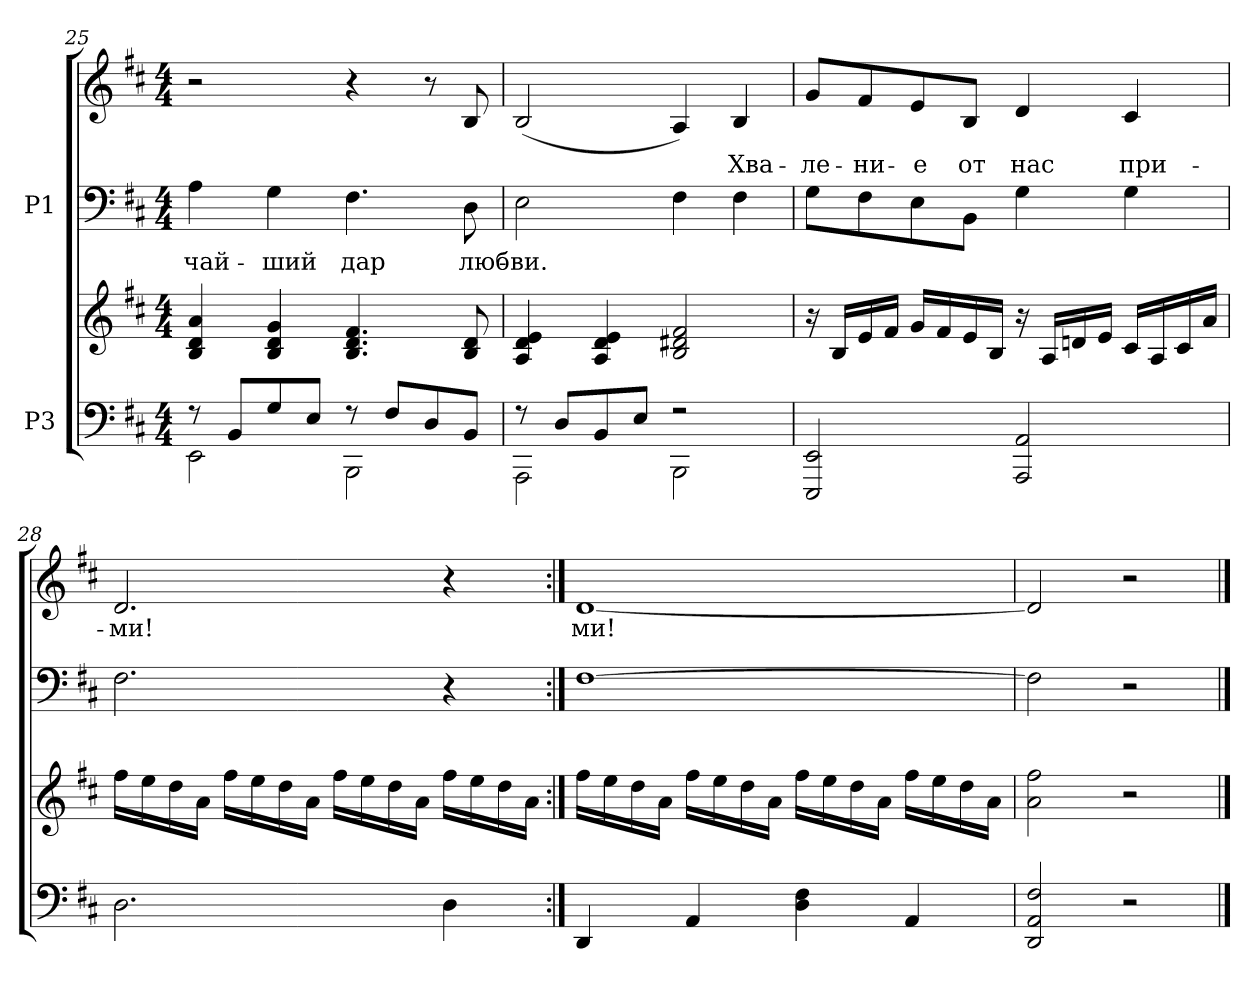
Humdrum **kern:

**kern	**kern	**kern	**text	**kern	**text
*part2	*part2	*part1	*part1	*part1	*part1
*staff4	*staff3	*staff2	*staff2	*staff1	*staff1
*I"P3	*	*I"P1	*	*	*
!!LO:LB:g=z
*clefF4	*clefG2	*clefF4	*	*clefG2	*
*k[f#c#]	*k[f#c#]	*k[f#c#]	*	*k[f#c#]	*
*D:	*D:	*D:	*	*D:	*
*M4/4	*M4/4	*M4/4	*	*M4/4	*
=25	=25	=25	=25	=25	=25
*^	*	*	*	*	*
!	!	!	!	!LO:LY:a:color=#000000	!	!
8r	2EEi\	4Bi/ 4di 4ai	4Ai\	-чай-	2r	.
8BBi/L	.	.	.	.	.	.
!	!	!	!	!LO:LY:a:color=#000000	!	!
8Gi/	.	4Bi/ 4di 4gi	4Gi\	-ший	.	.
8Ei/J	.	.	.	.	.	.
!	!	!	!	!LO:LY:a:color=#000000	!	!
8r	2BBBi\	4.Bi/ 4.di 4.f#i	4.F#i\	дар	4r	.
8F#i/L	.	.	.	.	.	.
8Di/	.	.	.	.	8r	.
!	!	!	!	!LO:LY:a:color=#000000	!	!
8BBi/J	.	8Bi/ 8di	8Di\	люб-	8Bi/	.
=26	=26	=26	=26	=26	=26	=26
!	!	!	!	!LO:LY:a:color=#000000	!	!
8r	2AAAi\	4Ai/ 4di 4ei	2Ei\	-ви.	(2Bi/	.
8Di/L	.	.	.	.	.	.
8BBi/	.	4Ai/ 4di 4ei	.	.	.	.
8Ei/J	.	.	.	.	.	.
2r	2BBBi\	2Bi/ 2d#Xi 2f#i	4F#i\	.	4Ai/)	.
!	!	!	!	!	!	!LO:LY:b:color=#000000
.	.	.	4F#i\	.	4Bi/	Хва-
*v	*v	*	*	*	*	*
=27	=27	=27	=27	=27	=27
!	!	!	!	!	!LO:LY:b:color=#000000
2EEEi/ 2EEi	16r	8Gi\L	.	8gi/L	-ле-
.	16Bi/LL	.	.	.	.
!	!	!	!	!	!LO:LY:b:color=#000000
.	16ei/	8F#i\	.	8f#i/	-ни-
.	16f#i/JJ	.	.	.	.
!	!	!	!	!	!LO:LY:b:color=#000000
.	16gi/LL	8Ei\	.	8ei/	-е
.	16f#i/	.	.	.	.
!	!	!	!	!	!LO:LY:b:color=#000000
.	16ei/	8BBi\J	.	8Bi/J	от
.	16Bi/JJ	.	.	.	.
!	!	!	!	!	!LO:LY:b:color=#000000
2AAAi/ 2AAi	16r	4Gi\	.	4di/	нас
.	16Ai/LL	.	.	.	.
.	16dni/	.	.	.	.
.	16ei/JJ	.	.	.	.
!	!	!	!	!	!LO:LY:b:color=#000000
.	16c#i/LL	4Gi\	.	4c#i/	при-
.	16Ai/	.	.	.	.
.	16c#i/	.	.	.	.
.	16ai/JJ	.	.	.	.
!!LO:LB:g=z
=28	=28	=28	=28	=28	=28
!	!	!	!	!	!LO:LY:b:color=#000000
2.Di\	16ff#i\LL	2.F#i\	.	2.di/	-ми!
.	16eei\	.	.	.	.
.	16ddi\	.	.	.	.
.	16ai\JJ	.	.	.	.
.	16ff#i\LL	.	.	.	.
.	16eei\	.	.	.	.
.	16ddi\	.	.	.	.
.	16ai\JJ	.	.	.	.
.	16ff#i\LL	.	.	.	.
.	16eei\	.	.	.	.
.	16ddi\	.	.	.	.
.	16ai\JJ	.	.	.	.
4Di\	16ff#i\LL	4r	.	4r	.
.	16eei\	.	.	.	.
.	16ddi\	.	.	.	.
.	16ai\JJ	.	.	.	.
=29:|!	=29:|!	=29:|!	=29:|!	=29:|!	=29:|!
!	!	!	!	!	!LO:LY:b:color=#000000
4DDi/	16ff#i\LL	[>1F#i	.	[<1di	ми!
.	16eei\	.	.	.	.
.	16ddi\	.	.	.	.
.	16ai\JJ	.	.	.	.
4AAi/	16ff#i\LL	.	.	.	.
.	16eei\	.	.	.	.
.	16ddi\	.	.	.	.
.	16ai\JJ	.	.	.	.
4Di\ 4F#i	16ff#i\LL	.	.	.	.
.	16eei\	.	.	.	.
.	16ddi\	.	.	.	.
.	16ai\JJ	.	.	.	.
4AAi/	16ff#i\LL	.	.	.	.
.	16eei\	.	.	.	.
.	16ddi\	.	.	.	.
.	16ai\JJ	.	.	.	.
=30	=30	=30	=30	=30	=30
2DDi/ 2AAi 2F#i	2ai\ 2ff#i	2F#i\]	.	2di/]	.
2r	2r	2r	.	2r	.
==	==	==	==	==	==
*-	*-	*-	*-	*-	*-
